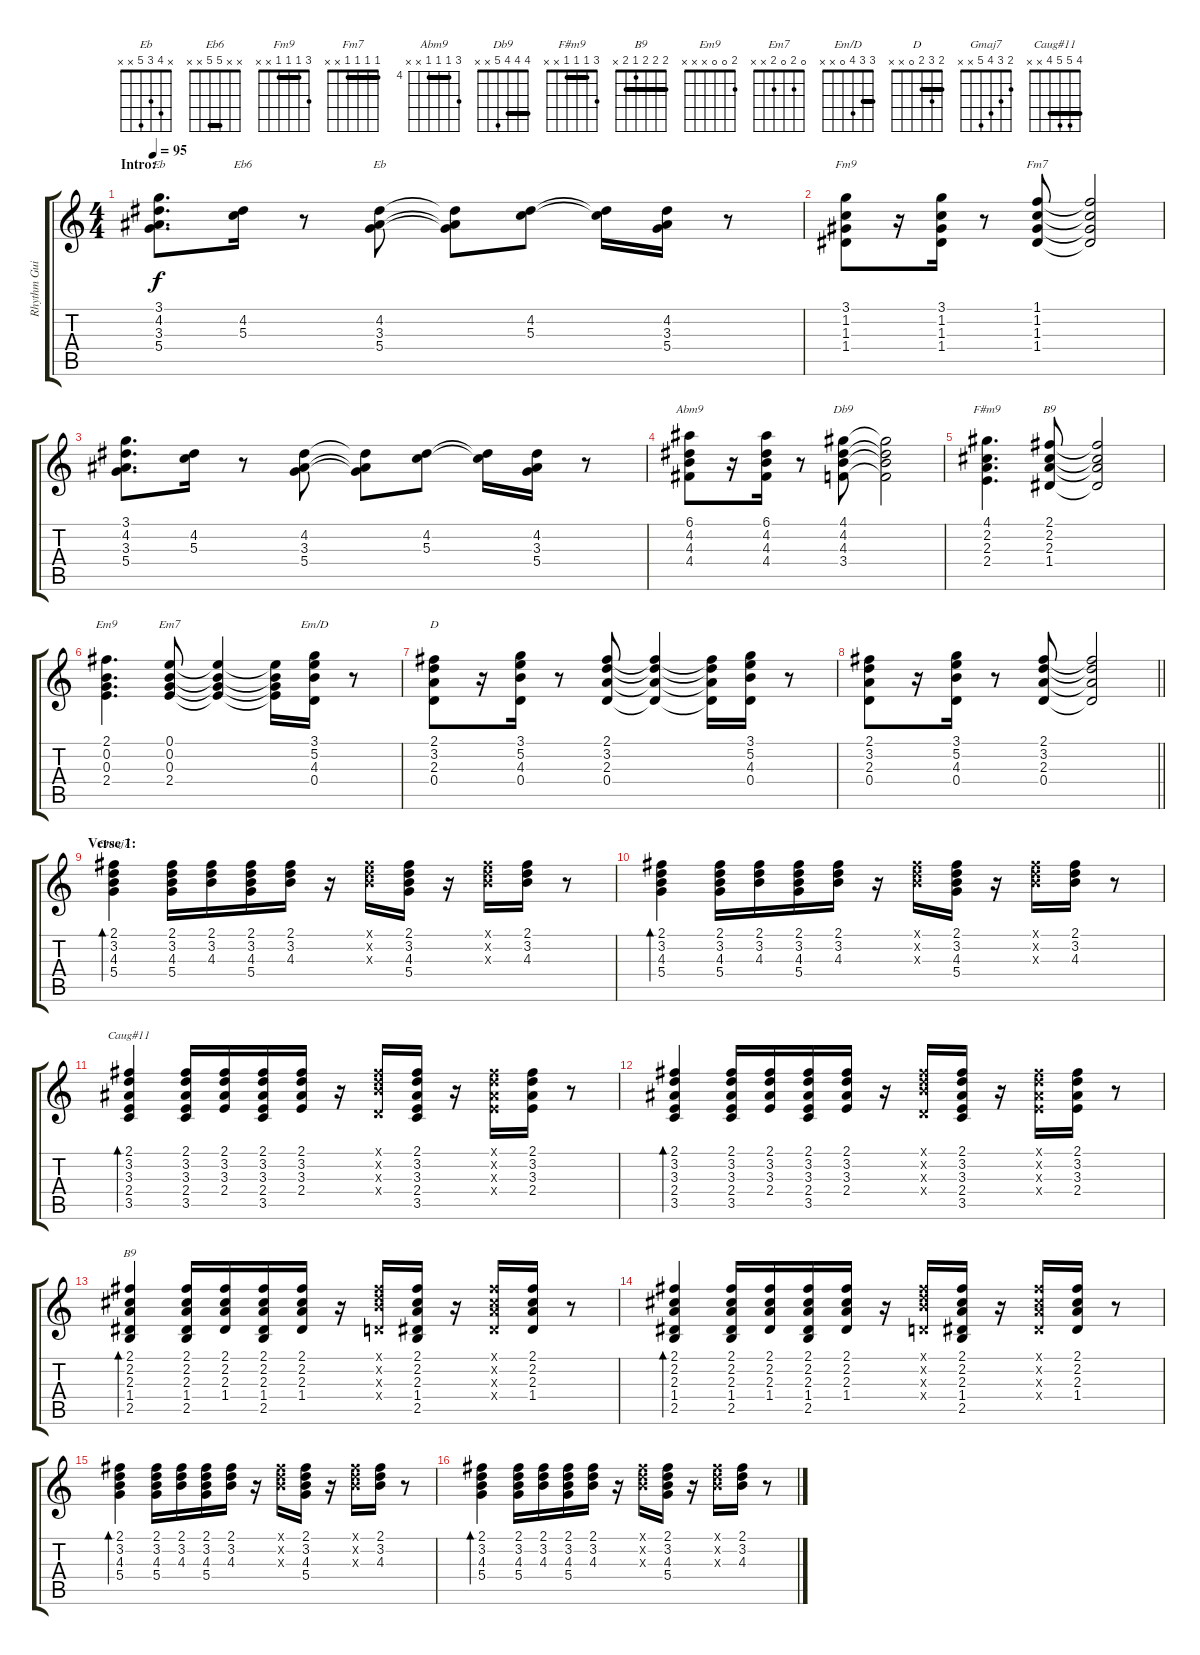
\track ("Rhythm Guitar" "Rhythm Gui") {instrument electricguitarjazz}
\staff {score tabs}
\tuning (E4 B3 G3 D3 A2 E2) {hide}
\chord ("Eb" 3 1 3 1 x x) {barre 1}
\chord ("Eb6" x x 5 5 x x) {barre 5}
\chord ("Eb" x 4 3 5 x x)
\chord ("Fm9" 3 1 1 1 x x) {barre 1}
\chord ("Fm7" 1 1 1 1 x x) {barre 1}
\chord ("Abm9" 6 4 4 4 x x) {firstfret 4 barre 4}
\chord ("Db9" 4 4 4 5 x x) {barre 4}
\chord ("F#m9" 3 1 1 1 x x) {barre 1}
\chord ("B9" 2 2 2 1 x x) {barre 2}
\chord ("Em9" 2 0 0 x x x)
\chord ("Em7" 0 2 0 2 x x)
\chord ("Em/D" 3 3 4 0 x x) {barre 3}
\chord ("D" 2 3 2 0 x x) {barre 2}
\chord ("Gmaj7" 2 3 4 5 x x)
\chord ("Caug#11" 4 5 5 4 x x) {barre 4}
\chord ("B9" 2 2 2 1 2 x) {barre 2}
\ts (4 4)
\section ("" "Intro:")
\tempo 95
\clef g2
\ks c
(3.1 4.2 3.3 5.4).8{d ch "Eb" dy f volume 9 balance 4 instrument electricguitarjazz} (4.2 5.3).16{ch "Eb6"} r.8 (4.2 3.3 5.4).8{ch "Eb"} (4.2{t} 3.3{t} 5.4{t}).8 (4.2 5.3).8 (4.2{t} 5.3{t}).16 (4.2 3.3 5.4).16 r.8 |
(3.1 1.2 1.3 1.4).8{ch "Fm9"} r.16 (3.1 1.2 1.3 1.4).16 r.8 (1.1 1.2 1.3 1.4).8{ch "Fm7"} (1.1{t} 1.2{t} 1.3{t} 1.4{t}).2 |
(3.1 4.2 3.3 5.4).8{d} (4.2 5.3).16 r.8 (4.2 3.3 5.4).8 (4.2{t} 3.3{t} 5.4{t}).8 (4.2 5.3).8 (4.2{t} 5.3{t}).16 (4.2 3.3 5.4).16 r.8 |
(6.1 4.2 4.3 4.4).8{ch "Abm9"} r.16 (6.1 4.2 4.3 4.4).16 r.8 (4.1 4.2 4.3 3.4).8{ch "Db9"} (4.1{t} 4.2{t} 4.3{t} 3.4{t}).2 |
(4.1 2.2 2.3 2.4).4{d ch "F#m9"} (2.1 2.2 2.3 1.4).8{ch "B9"} (2.1{t} 2.2{t} 2.3{t} 1.4{t}).2 |
(2.1 0.2 0.3 2.4).4{d ch "Em9"} (0.1 0.2 0.3 2.4).8{ch "Em7"} (0.1{t} 0.2{t} 0.3{t} 2.4{t}).4 (0.1{t} 0.2{t} 0.3{t} 2.4{t}).16 (3.1 5.2 4.3 0.4).16{ch "Em/D"} r.8 |
(2.1 3.2 2.3 0.4).8{ch "D"} r.16 (3.1 5.2 4.3 0.4).16 r.8 (2.1 3.2 2.3 0.4).8 (2.1{t} 3.2{t} 2.3{t} 0.4{t}).4 (2.1{t} 3.2{t} 2.3{t} 0.4{t}).16 (3.1 5.2 4.3 0.4).16 r.8 |
\barLineRight lightlight
(2.1 3.2 2.3 0.4).8 r.16 (3.1 5.2 4.3 0.4).16 r.8 (2.1 3.2 2.3 0.4).8 (2.1{t} 3.2{t} 2.3{t} 0.4{t}).2 |
\section ("" "Verse 1:")
(2.1 3.2 4.3 5.4).4{bd 120 ch "Gmaj7" volume 6 balance 8 instrument electricguitarjazz} (2.1 3.2 4.3 5.4).16 (2.1 3.2 4.3).16 (2.1 3.2 4.3 5.4).16 (2.1 3.2 4.3).16 r.16 (2.1{x} 3.2{x} 4.3{x}).16 (2.1 3.2 4.3 5.4).16 r.16 (2.1{x} 3.2{x} 4.3{x}).16 (2.1 3.2 4.3).16 r.8 |
(2.1 3.2 4.3 5.4).4{bd 120} (2.1 3.2 4.3 5.4).16 (2.1 3.2 4.3).16 (2.1 3.2 4.3 5.4).16 (2.1 3.2 4.3).16 r.16 (2.1{x} 3.2{x} 4.3{x}).16 (2.1 3.2 4.3 5.4).16 r.16 (2.1{x} 3.2{x} 4.3{x}).16 (2.1 3.2 4.3).16 r.8 |
(2.1 3.2 3.3 2.4 3.5).4{bd 120 ch "Caug#11"} (2.1 3.2 3.3 2.4 3.5).16 (2.1 3.2 3.3 2.4).16 (2.1 3.2 3.3 2.4 3.5).16 (2.1 3.2 3.3 2.4).16 r.16 (2.1{x} 3.2{x} 4.3{x} 0.4{x}).16 (2.1 3.2 3.3 2.4 3.5).16 r.16 (2.1{x} 3.2{x} 3.3{x} 2.4{x}).16 (2.1 3.2 3.3 2.4).16 r.8 |
(2.1 3.2 3.3 2.4 3.5).4{bd 120} (2.1 3.2 3.3 2.4 3.5).16 (2.1 3.2 3.3 2.4).16 (2.1 3.2 3.3 2.4 3.5).16 (2.1 3.2 3.3 2.4).16 r.16 (2.1{x} 3.2{x} 4.3{x} 0.4{x}).16 (2.1 3.2 3.3 2.4 3.5).16 r.16 (2.1{x} 3.2{x} 3.3{x} 2.4{x}).16 (2.1 3.2 3.3 2.4).16 r.8 |
(2.1 2.2 2.3 1.4 2.5).4{bd 120 ch "B9"} (2.1 2.2 2.3 1.4 2.5).16 (2.1 2.2 2.3 1.4).16 (2.1 2.2 2.3 1.4 2.5).16 (2.1 2.2 2.3 1.4).16 r.16 (2.1{x} 3.2{x} 4.3{x} 0.4{x}).16 (2.1 2.2 2.3 1.4 2.5).16 r.16 (2.1{x} 2.2{x} 2.3{x} 1.4{x}).16 (2.1 2.2 2.3 1.4).16 r.8 |
(2.1 2.2 2.3 1.4 2.5).4{bd 120} (2.1 2.2 2.3 1.4 2.5).16 (2.1 2.2 2.3 1.4).16 (2.1 2.2 2.3 1.4 2.5).16 (2.1 2.2 2.3 1.4).16 r.16 (2.1{x} 3.2{x} 4.3{x} 0.4{x}).16 (2.1 2.2 2.3 1.4 2.5).16 r.16 (2.1{x} 2.2{x} 2.3{x} 1.4{x}).16 (2.1 2.2 2.3 1.4).16 r.8 |
(2.1 3.2 4.3 5.4).4{bd 120} (2.1 3.2 4.3 5.4).16 (2.1 3.2 4.3).16 (2.1 3.2 4.3 5.4).16 (2.1 3.2 4.3).16 r.16 (2.1{x} 3.2{x} 4.3{x}).16 (2.1 3.2 4.3 5.4).16 r.16 (2.1{x} 3.2{x} 4.3{x}).16 (2.1 3.2 4.3).16 r.8 |
(2.1 3.2 4.3 5.4).4{bd 120} (2.1 3.2 4.3 5.4).16 (2.1 3.2 4.3).16 (2.1 3.2 4.3 5.4).16 (2.1 3.2 4.3).16 r.16 (2.1{x} 3.2{x} 4.3{x}).16 (2.1 3.2 4.3 5.4).16 r.16 (2.1{x} 3.2{x} 4.3{x}).16 (2.1 3.2 4.3).16 r.8
